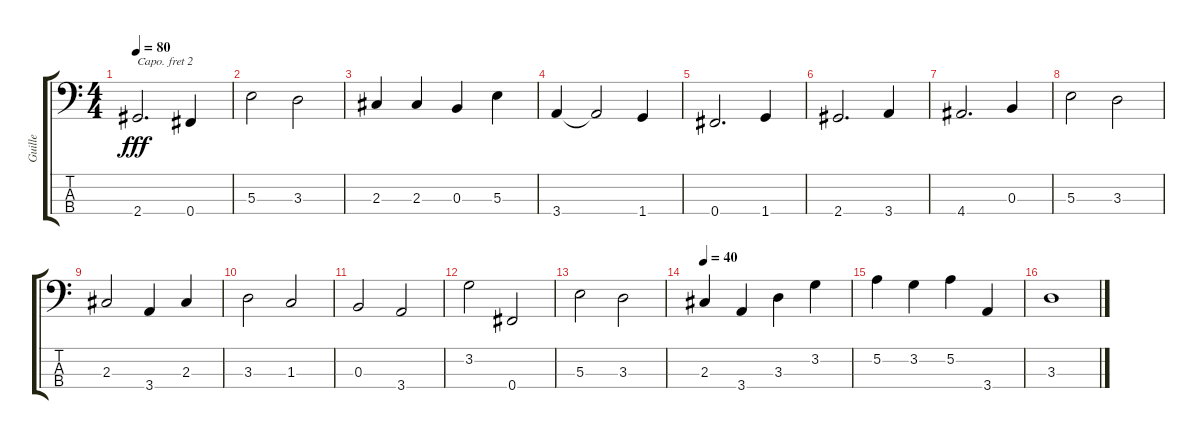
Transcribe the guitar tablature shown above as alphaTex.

\track ("Guille" "Guille") {instrument electricbasspick}
\staff {score tabs}
\capo 2
\tuning (G2 D2 A1 E1) {hide}
\ts (4 4)
\tempo 80
\clef f4
\ks c
2.4.2{d dy fff} 0.4.4 |
5.3.2 3.3.2 |
2.3.4 2.3.4 0.3.4 5.3.4 |
3.4.4 3.4{t}.2 1.4.4 |
0.4.2{d} 1.4.4 |
2.4.2{d} 3.4.4 |
4.4.2{d} 0.3.4 |
5.3.2 3.3.2 |
2.3.2 3.4.4 2.3.4 |
3.3.2 1.3.2 |
0.3.2 3.4.2 |
3.2.2 0.4.2 |
5.3.2 3.3.2 |
\tempo 40
2.3.4 3.4.4 3.3.4 3.2.4 |
5.2.4 3.2.4 5.2.4 3.4.4 |
3.3.1
